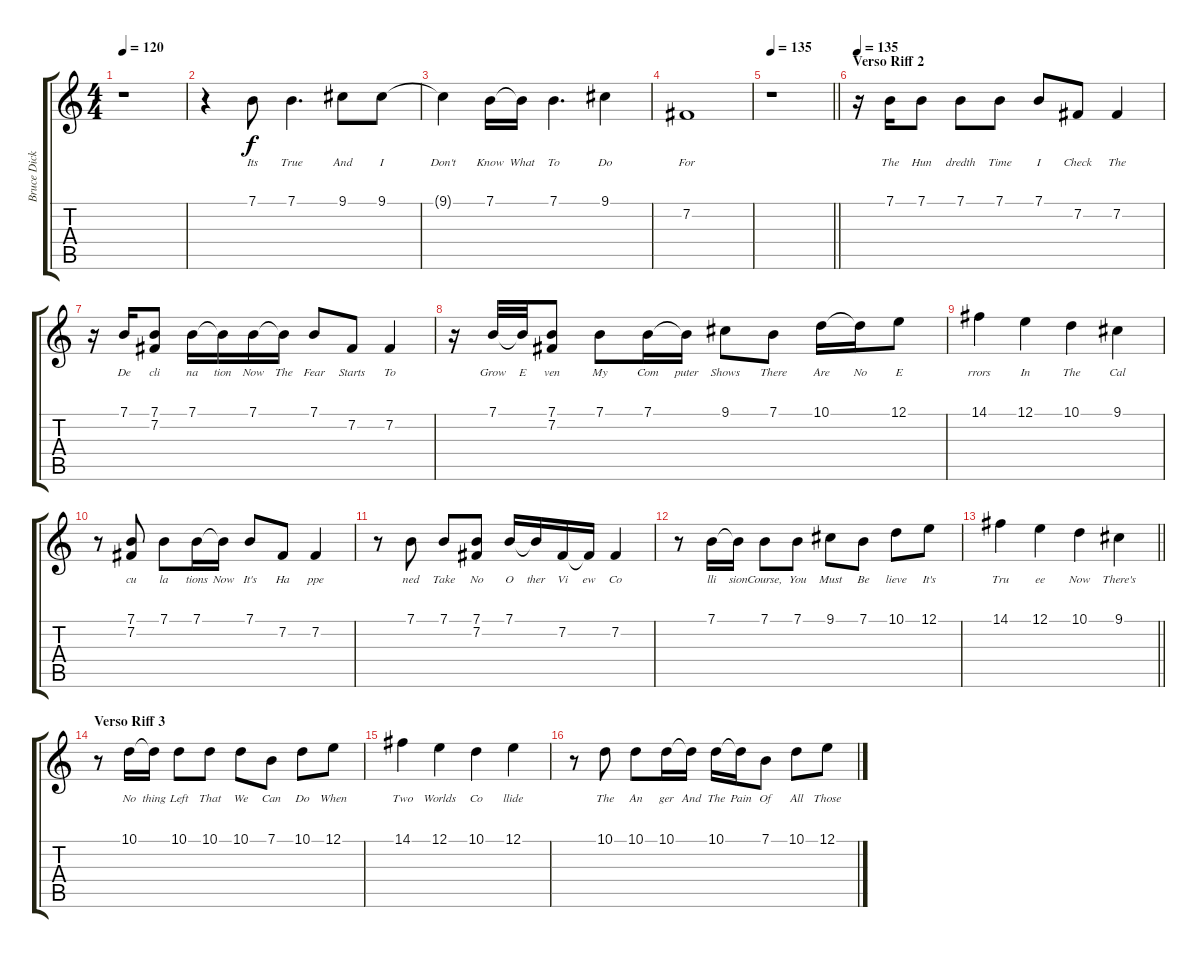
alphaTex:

\track ("Bruce Dickinson" "Bruce Dick") {instrument lead2sawtooth}
\staff {score tabs}
\tuning (E4 B3 G3 D3 A2 E2) {hide}
\ts (4 4)
\tempo 120
\clef g2
\ks c
r.1{dy f} |
r.4 7.1.8{lyrics (0 "Its") lyrics (1 "") lyrics (2 "") lyrics (3 "") lyrics (4 "")} 7.1.4{d lyrics (0 "True") lyrics (1 "") lyrics (2 "") lyrics (3 "") lyrics (4 "")} 9.1.8{lyrics (0 "And") lyrics (1 "") lyrics (2 "") lyrics (3 "") lyrics (4 "")} 9.1.8{lyrics (0 "I") lyrics (1 "") lyrics (2 "") lyrics (3 "") lyrics (4 "")} |
9.1{t}.4{lyrics (0 "Don't") lyrics (1 "") lyrics (2 "") lyrics (3 "") lyrics (4 "")} 7.1.16{lyrics (0 "Know") lyrics (1 "") lyrics (2 "") lyrics (3 "") lyrics (4 "")} 7.1{t}.16{lyrics (0 "What") lyrics (1 "") lyrics (2 "") lyrics (3 "") lyrics (4 "")} 7.1.4{d lyrics (0 "To") lyrics (1 "") lyrics (2 "") lyrics (3 "") lyrics (4 "")} 9.1.4{lyrics (0 "Do") lyrics (1 "") lyrics (2 "") lyrics (3 "") lyrics (4 "")} |
7.2.1{lyrics (0 "For") lyrics (1 "") lyrics (2 "") lyrics (3 "") lyrics (4 "")} |
\tempo 135
\barLineRight lightlight
r.1 |
\section ("" "Verso Riff 2")
\tempo 135
r.16{volume 13 instrument lead2sawtooth} 7.1.16{lyrics (0 "The") lyrics (1 "") lyrics (2 "") lyrics (3 "") lyrics (4 "")} 7.1.8{lyrics (0 "Hun") lyrics (1 "") lyrics (2 "") lyrics (3 "") lyrics (4 "")} 7.1.8{lyrics (0 "dredth") lyrics (1 "") lyrics (2 "") lyrics (3 "") lyrics (4 "")} 7.1.8{lyrics (0 "Time") lyrics (1 "") lyrics (2 "") lyrics (3 "") lyrics (4 "")} 7.1.8{lyrics (0 "I") lyrics (1 "") lyrics (2 "") lyrics (3 "") lyrics (4 "")} 7.2.8{lyrics (0 "Check") lyrics (1 "") lyrics (2 "") lyrics (3 "") lyrics (4 "")} 7.2.4{lyrics (0 "The") lyrics (1 "") lyrics (2 "") lyrics (3 "") lyrics (4 "")} |
r.16 7.1.16{lyrics (0 "De") lyrics (1 "") lyrics (2 "") lyrics (3 "") lyrics (4 "")} (7.1 7.2).8{lyrics (0 "cli") lyrics (1 "") lyrics (2 "") lyrics (3 "") lyrics (4 "")} 7.1.16{lyrics (0 "na") lyrics (1 "") lyrics (2 "") lyrics (3 "") lyrics (4 "")} 7.1{t}.16{lyrics (0 "tion") lyrics (1 "") lyrics (2 "") lyrics (3 "") lyrics (4 "")} 7.1.16{lyrics (0 "Now") lyrics (1 "") lyrics (2 "") lyrics (3 "") lyrics (4 "")} 7.1{t}.16{lyrics (0 "The") lyrics (1 "") lyrics (2 "") lyrics (3 "") lyrics (4 "")} 7.1.8{lyrics (0 "Fear") lyrics (1 "") lyrics (2 "") lyrics (3 "") lyrics (4 "")} 7.2.8{lyrics (0 "Starts") lyrics (1 "") lyrics (2 "") lyrics (3 "") lyrics (4 "")} 7.2.4{lyrics (0 "To") lyrics (1 "") lyrics (2 "") lyrics (3 "") lyrics (4 "")} |
r.16 7.1.32{lyrics (0 "Grow") lyrics (1 "") lyrics (2 "") lyrics (3 "") lyrics (4 "")} 7.1{t}.32{lyrics (0 "E") lyrics (1 "") lyrics (2 "") lyrics (3 "") lyrics (4 "")} (7.1 7.2).8{lyrics (0 "ven") lyrics (1 "") lyrics (2 "") lyrics (3 "") lyrics (4 "")} 7.1.8{lyrics (0 "My") lyrics (1 "") lyrics (2 "") lyrics (3 "") lyrics (4 "")} 7.1.16{lyrics (0 "Com") lyrics (1 "") lyrics (2 "") lyrics (3 "") lyrics (4 "")} 7.1{t}.16{lyrics (0 "puter") lyrics (1 "") lyrics (2 "") lyrics (3 "") lyrics (4 "")} 9.1.8{lyrics (0 "Shows") lyrics (1 "") lyrics (2 "") lyrics (3 "") lyrics (4 "")} 7.1.8{lyrics (0 "There") lyrics (1 "") lyrics (2 "") lyrics (3 "") lyrics (4 "")} 10.1.16{lyrics (0 "Are") lyrics (1 "") lyrics (2 "") lyrics (3 "") lyrics (4 "")} 10.1{t}.16{lyrics (0 "No") lyrics (1 "") lyrics (2 "") lyrics (3 "") lyrics (4 "")} 12.1.8{lyrics (0 "E") lyrics (1 "") lyrics (2 "") lyrics (3 "") lyrics (4 "")} |
14.1.4{lyrics (0 "rrors") lyrics (1 "") lyrics (2 "") lyrics (3 "") lyrics (4 "")} 12.1.4{lyrics (0 "In") lyrics (1 "") lyrics (2 "") lyrics (3 "") lyrics (4 "")} 10.1.4{lyrics (0 "The") lyrics (1 "") lyrics (2 "") lyrics (3 "") lyrics (4 "")} 9.1.4{lyrics (0 "Cal") lyrics (1 "") lyrics (2 "") lyrics (3 "") lyrics (4 "")} |
r.8 (7.1 7.2).8{lyrics (0 "cu") lyrics (1 "") lyrics (2 "") lyrics (3 "") lyrics (4 "")} 7.1.8{lyrics (0 "la") lyrics (1 "") lyrics (2 "") lyrics (3 "") lyrics (4 "")} 7.1.16{lyrics (0 "tions") lyrics (1 "") lyrics (2 "") lyrics (3 "") lyrics (4 "")} 7.1{t}.16{lyrics (0 "Now") lyrics (1 "") lyrics (2 "") lyrics (3 "") lyrics (4 "")} 7.1.8{lyrics (0 "It's") lyrics (1 "") lyrics (2 "") lyrics (3 "") lyrics (4 "")} 7.2.8{lyrics (0 "Ha") lyrics (1 "") lyrics (2 "") lyrics (3 "") lyrics (4 "")} 7.2.4{lyrics (0 "ppe") lyrics (1 "") lyrics (2 "") lyrics (3 "") lyrics (4 "")} |
r.8 7.1.8{lyrics (0 "ned") lyrics (1 "") lyrics (2 "") lyrics (3 "") lyrics (4 "")} 7.1.8{lyrics (0 "Take") lyrics (1 "") lyrics (2 "") lyrics (3 "") lyrics (4 "")} (7.1 7.2).8{lyrics (0 "No") lyrics (1 "") lyrics (2 "") lyrics (3 "") lyrics (4 "")} 7.1.16{lyrics (0 "O") lyrics (1 "") lyrics (2 "") lyrics (3 "") lyrics (4 "")} 7.1{t}.16{lyrics (0 "ther") lyrics (1 "") lyrics (2 "") lyrics (3 "") lyrics (4 "")} 7.2.16{lyrics (0 "Vi") lyrics (1 "") lyrics (2 "") lyrics (3 "") lyrics (4 "")} 7.2{t}.16{lyrics (0 "ew") lyrics (1 "") lyrics (2 "") lyrics (3 "") lyrics (4 "")} 7.2.4{lyrics (0 "Co") lyrics (1 "") lyrics (2 "") lyrics (3 "") lyrics (4 "")} |
r.8 7.1.16{lyrics (0 "lli") lyrics (1 "") lyrics (2 "") lyrics (3 "") lyrics (4 "")} 7.1{t}.16{lyrics (0 "sion") lyrics (1 "") lyrics (2 "") lyrics (3 "") lyrics (4 "")} 7.1.8{lyrics (0 "Course,") lyrics (1 "") lyrics (2 "") lyrics (3 "") lyrics (4 "")} 7.1.8{lyrics (0 "You") lyrics (1 "") lyrics (2 "") lyrics (3 "") lyrics (4 "")} 9.1.8{lyrics (0 "Must") lyrics (1 "") lyrics (2 "") lyrics (3 "") lyrics (4 "")} 7.1.8{lyrics (0 "Be") lyrics (1 "") lyrics (2 "") lyrics (3 "") lyrics (4 "")} 10.1.8{lyrics (0 "lieve") lyrics (1 "") lyrics (2 "") lyrics (3 "") lyrics (4 "")} 12.1.8{lyrics (0 "It's") lyrics (1 "") lyrics (2 "") lyrics (3 "") lyrics (4 "")} |
\barLineRight lightlight
14.1.4{lyrics (0 "Tru") lyrics (1 "") lyrics (2 "") lyrics (3 "") lyrics (4 "")} 12.1.4{lyrics (0 "ee") lyrics (1 "") lyrics (2 "") lyrics (3 "") lyrics (4 "")} 10.1.4{lyrics (0 "Now") lyrics (1 "") lyrics (2 "") lyrics (3 "") lyrics (4 "")} 9.1.4{lyrics (0 "There's") lyrics (1 "") lyrics (2 "") lyrics (3 "") lyrics (4 "")} |
\section ("" "Verso Riff 3")
r.8 10.1.16{lyrics (0 "No") lyrics (1 "") lyrics (2 "") lyrics (3 "") lyrics (4 "")} 10.1{t}.16{lyrics (0 "thing") lyrics (1 "") lyrics (2 "") lyrics (3 "") lyrics (4 "")} 10.1.8{lyrics (0 "Left") lyrics (1 "") lyrics (2 "") lyrics (3 "") lyrics (4 "")} 10.1.8{lyrics (0 "That") lyrics (1 "") lyrics (2 "") lyrics (3 "") lyrics (4 "")} 10.1.8{lyrics (0 "We") lyrics (1 "") lyrics (2 "") lyrics (3 "") lyrics (4 "")} 7.1.8{lyrics (0 "Can") lyrics (1 "") lyrics (2 "") lyrics (3 "") lyrics (4 "")} 10.1.8{lyrics (0 "Do") lyrics (1 "") lyrics (2 "") lyrics (3 "") lyrics (4 "")} 12.1.8{lyrics (0 "When") lyrics (1 "") lyrics (2 "") lyrics (3 "") lyrics (4 "")} |
14.1.4{lyrics (0 "Two") lyrics (1 "") lyrics (2 "") lyrics (3 "") lyrics (4 "")} 12.1.4{lyrics (0 "Worlds") lyrics (1 "") lyrics (2 "") lyrics (3 "") lyrics (4 "")} 10.1.4{lyrics (0 "Co") lyrics (1 "") lyrics (2 "") lyrics (3 "") lyrics (4 "")} 12.1.4{lyrics (0 "llide") lyrics (1 "") lyrics (2 "") lyrics (3 "") lyrics (4 "")} |
r.8 10.1.8{lyrics (0 "The") lyrics (1 "") lyrics (2 "") lyrics (3 "") lyrics (4 "")} 10.1.8{lyrics (0 "An") lyrics (1 "") lyrics (2 "") lyrics (3 "") lyrics (4 "")} 10.1.16{lyrics (0 "ger") lyrics (1 "") lyrics (2 "") lyrics (3 "") lyrics (4 "")} 10.1{t}.16{lyrics (0 "And") lyrics (1 "") lyrics (2 "") lyrics (3 "") lyrics (4 "")} 10.1.16{lyrics (0 "The") lyrics (1 "") lyrics (2 "") lyrics (3 "") lyrics (4 "")} 10.1{t}.16{lyrics (0 "Pain") lyrics (1 "") lyrics (2 "") lyrics (3 "") lyrics (4 "")} 7.1.8{lyrics (0 "Of") lyrics (1 "") lyrics (2 "") lyrics (3 "") lyrics (4 "")} 10.1.8{lyrics (0 "All") lyrics (1 "") lyrics (2 "") lyrics (3 "") lyrics (4 "")} 12.1.8{lyrics (0 "Those") lyrics (1 "") lyrics (2 "") lyrics (3 "") lyrics (4 "")}
